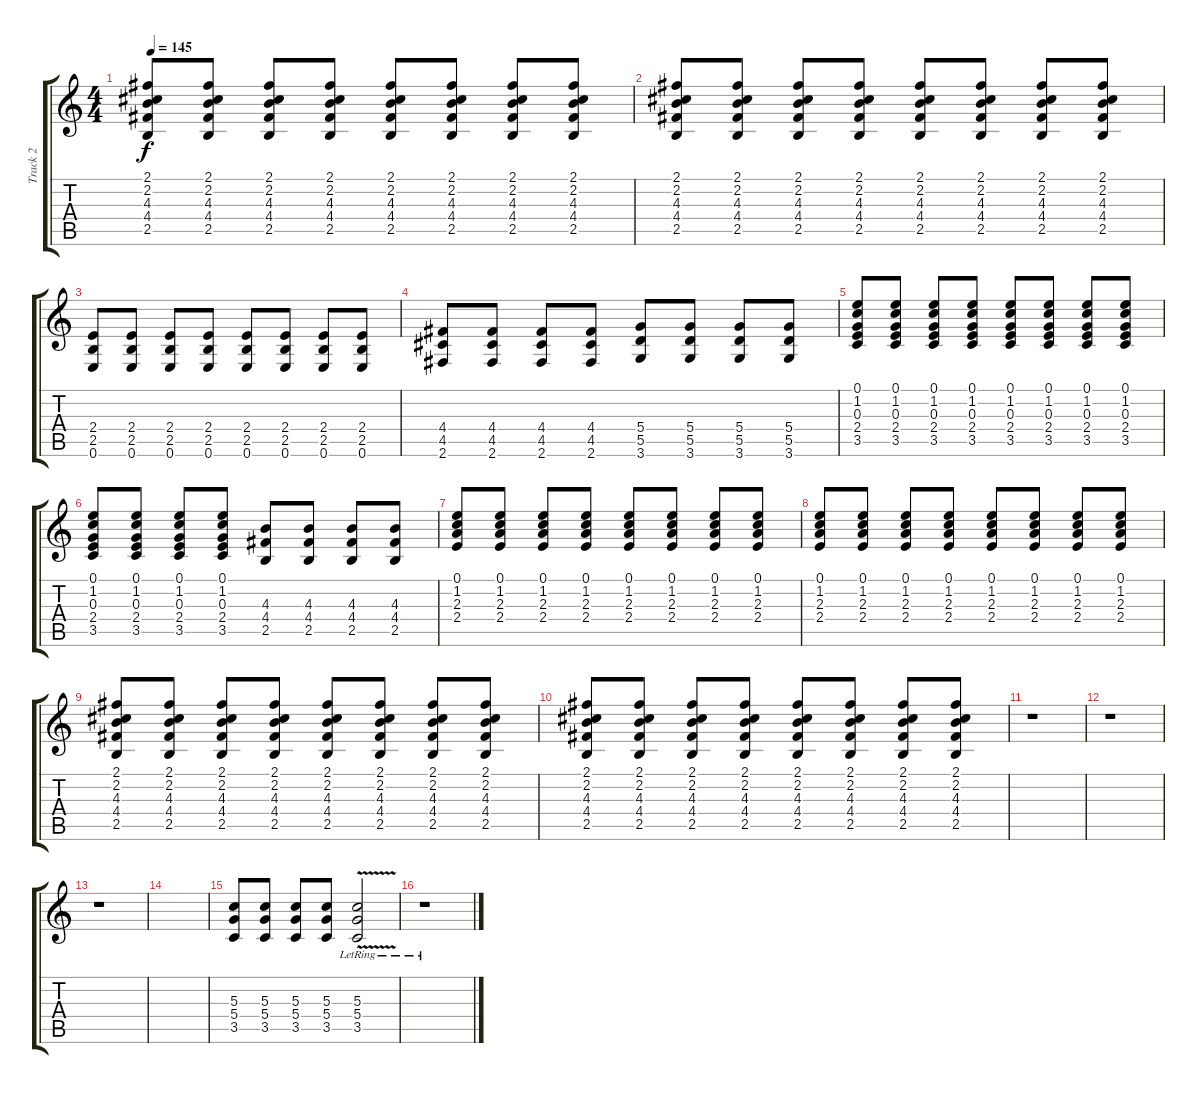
\track ("Track 2" "Track 2") {instrument distortionguitar}
\staff {score tabs}
\tuning (E4 B3 G3 D3 A2 E2) {hide}
\ts (4 4)
\tempo 145
\clef g2
\ks c
(2.1 2.2 4.3 4.4 2.5).8{dy f} (2.1 2.2 4.3 4.4 2.5).8 (2.1 2.2 4.3 4.4 2.5).8 (2.1 2.2 4.3 4.4 2.5).8 (2.1 2.2 4.3 4.4 2.5).8 (2.1 2.2 4.3 4.4 2.5).8 (2.1 2.2 4.3 4.4 2.5).8 (2.1 2.2 4.3 4.4 2.5).8 |
(2.1 2.2 4.3 4.4 2.5).8 (2.1 2.2 4.3 4.4 2.5).8 (2.1 2.2 4.3 4.4 2.5).8 (2.1 2.2 4.3 4.4 2.5).8 (2.1 2.2 4.3 4.4 2.5).8 (2.1 2.2 4.3 4.4 2.5).8 (2.1 2.2 4.3 4.4 2.5).8 (2.1 2.2 4.3 4.4 2.5).8 |
(2.4 2.5 0.6).8 (2.4 2.5 0.6).8 (2.4 2.5 0.6).8 (2.4 2.5 0.6).8 (2.4 2.5 0.6).8 (2.4 2.5 0.6).8 (2.4 2.5 0.6).8 (2.4 2.5 0.6).8 |
(4.4 4.5 2.6).8 (4.4 4.5 2.6).8 (4.4 4.5 2.6).8 (4.4 4.5 2.6).8 (5.4 5.5 3.6).8 (5.4 5.5 3.6).8 (5.4 5.5 3.6).8 (5.4 5.5 3.6).8 |
(0.1 1.2 0.3 2.4 3.5).8 (0.1 1.2 0.3 2.4 3.5).8 (0.1 1.2 0.3 2.4 3.5).8 (0.1 1.2 0.3 2.4 3.5).8 (0.1 1.2 0.3 2.4 3.5).8 (0.1 1.2 0.3 2.4 3.5).8 (0.1 1.2 0.3 2.4 3.5).8 (0.1 1.2 0.3 2.4 3.5).8 |
(0.1 1.2 0.3 2.4 3.5).8 (0.1 1.2 0.3 2.4 3.5).8 (0.1 1.2 0.3 2.4 3.5).8 (0.1 1.2 0.3 2.4 3.5).8 (4.3 4.4 2.5).8 (4.3 4.4 2.5).8 (4.3 4.4 2.5).8 (4.3 4.4 2.5).8 |
(0.1 1.2 2.3 2.4).8 (0.1 1.2 2.3 2.4).8 (0.1 1.2 2.3 2.4).8 (0.1 1.2 2.3 2.4).8 (0.1 1.2 2.3 2.4).8 (0.1 1.2 2.3 2.4).8 (0.1 1.2 2.3 2.4).8 (0.1 1.2 2.3 2.4).8 |
(0.1 1.2 2.3 2.4).8 (0.1 1.2 2.3 2.4).8 (0.1 1.2 2.3 2.4).8 (0.1 1.2 2.3 2.4).8 (0.1 1.2 2.3 2.4).8 (0.1 1.2 2.3 2.4).8 (0.1 1.2 2.3 2.4).8 (0.1 1.2 2.3 2.4).8 |
(2.1 2.2 4.3 4.4 2.5).8 (2.1 2.2 4.3 4.4 2.5).8 (2.1 2.2 4.3 4.4 2.5).8 (2.1 2.2 4.3 4.4 2.5).8 (2.1 2.2 4.3 4.4 2.5).8 (2.1 2.2 4.3 4.4 2.5).8 (2.1 2.2 4.3 4.4 2.5).8 (2.1 2.2 4.3 4.4 2.5).8 |
(2.1 2.2 4.3 4.4 2.5).8 (2.1 2.2 4.3 4.4 2.5).8 (2.1 2.2 4.3 4.4 2.5).8 (2.1 2.2 4.3 4.4 2.5).8 (2.1 2.2 4.3 4.4 2.5).8 (2.1 2.2 4.3 4.4 2.5).8 (2.1 2.2 4.3 4.4 2.5).8 (2.1 2.2 4.3 4.4 2.5).8 |
r.1 |
r.1 |
r.1 |
|
(5.3 5.4 3.5).8 (5.3 5.4 3.5).8 (5.3 5.4 3.5).8 (5.3 5.4 3.5).8 (5.3 5.4 3.5{v lr}).2 |
r.1
